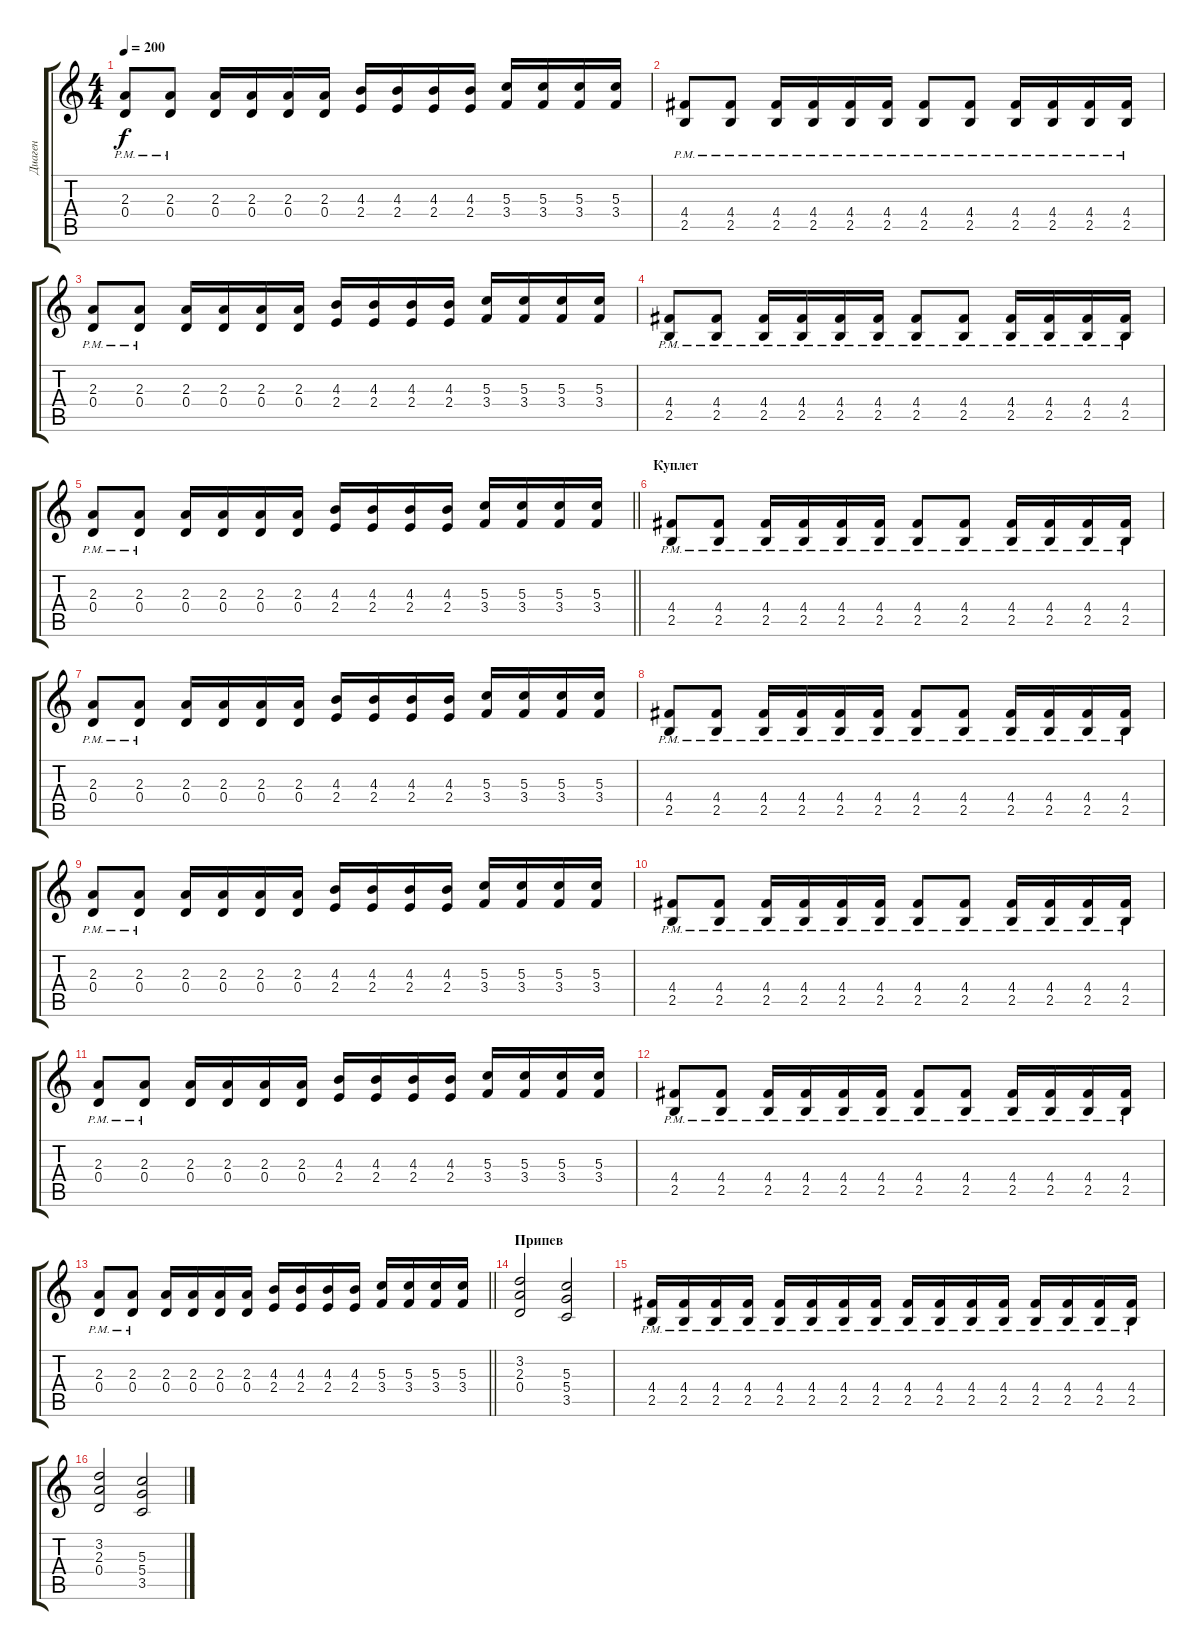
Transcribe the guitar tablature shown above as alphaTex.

\track ("Диаген" "Диаген") {instrument distortionguitar}
\staff {score tabs}
\tuning (E4 B3 G3 D3 A2 E2) {hide}
\ts (4 4)
\tempo 200
\clef g2
\ks c
(2.3{pm} 0.4{pm}).8{dy f} (2.3{pm} 0.4{pm}).8 (2.3 0.4).16 (2.3 0.4).16 (2.3 0.4).16 (2.3 0.4).16 (4.3 2.4).16 (4.3 2.4).16 (4.3 2.4).16 (4.3 2.4).16 (5.3 3.4).16 (5.3 3.4).16 (5.3 3.4).16 (5.3 3.4).16 |
(4.4{pm} 2.5{pm}).8 (4.4{pm} 2.5{pm}).8 (4.4{pm} 2.5{pm}).16 (4.4{pm} 2.5{pm}).16 (4.4{pm} 2.5{pm}).16 (4.4{pm} 2.5{pm}).16 (4.4{pm} 2.5{pm}).8 (4.4{pm} 2.5{pm}).8 (4.4{pm} 2.5{pm}).16 (4.4{pm} 2.5{pm}).16 (4.4{pm} 2.5{pm}).16 (4.4{pm} 2.5{pm}).16 |
(2.3{pm} 0.4{pm}).8 (2.3{pm} 0.4{pm}).8 (2.3 0.4).16 (2.3 0.4).16 (2.3 0.4).16 (2.3 0.4).16 (4.3 2.4).16 (4.3 2.4).16 (4.3 2.4).16 (4.3 2.4).16 (5.3 3.4).16 (5.3 3.4).16 (5.3 3.4).16 (5.3 3.4).16 |
(4.4{pm} 2.5{pm}).8 (4.4{pm} 2.5{pm}).8 (4.4{pm} 2.5{pm}).16 (4.4{pm} 2.5{pm}).16 (4.4{pm} 2.5{pm}).16 (4.4{pm} 2.5{pm}).16 (4.4{pm} 2.5{pm}).8 (4.4{pm} 2.5{pm}).8 (4.4{pm} 2.5{pm}).16 (4.4{pm} 2.5{pm}).16 (4.4{pm} 2.5{pm}).16 (4.4{pm} 2.5{pm}).16 |
\barLineRight lightlight
(2.3{pm} 0.4{pm}).8 (2.3{pm} 0.4{pm}).8 (2.3 0.4).16 (2.3 0.4).16 (2.3 0.4).16 (2.3 0.4).16 (4.3 2.4).16 (4.3 2.4).16 (4.3 2.4).16 (4.3 2.4).16 (5.3 3.4).16 (5.3 3.4).16 (5.3 3.4).16 (5.3 3.4).16 |
\section ("" "Куплет")
(4.4{pm} 2.5{pm}).8 (4.4{pm} 2.5{pm}).8 (4.4{pm} 2.5{pm}).16 (4.4{pm} 2.5{pm}).16 (4.4{pm} 2.5{pm}).16 (4.4{pm} 2.5{pm}).16 (4.4{pm} 2.5{pm}).8 (4.4{pm} 2.5{pm}).8 (4.4{pm} 2.5{pm}).16 (4.4{pm} 2.5{pm}).16 (4.4{pm} 2.5{pm}).16 (4.4{pm} 2.5{pm}).16 |
(2.3{pm} 0.4{pm}).8 (2.3{pm} 0.4{pm}).8 (2.3 0.4).16 (2.3 0.4).16 (2.3 0.4).16 (2.3 0.4).16 (4.3 2.4).16 (4.3 2.4).16 (4.3 2.4).16 (4.3 2.4).16 (5.3 3.4).16 (5.3 3.4).16 (5.3 3.4).16 (5.3 3.4).16 |
(4.4{pm} 2.5{pm}).8 (4.4{pm} 2.5{pm}).8 (4.4{pm} 2.5{pm}).16 (4.4{pm} 2.5{pm}).16 (4.4{pm} 2.5{pm}).16 (4.4{pm} 2.5{pm}).16 (4.4{pm} 2.5{pm}).8 (4.4{pm} 2.5{pm}).8 (4.4{pm} 2.5{pm}).16 (4.4{pm} 2.5{pm}).16 (4.4{pm} 2.5{pm}).16 (4.4{pm} 2.5{pm}).16 |
(2.3{pm} 0.4{pm}).8 (2.3{pm} 0.4{pm}).8 (2.3 0.4).16 (2.3 0.4).16 (2.3 0.4).16 (2.3 0.4).16 (4.3 2.4).16 (4.3 2.4).16 (4.3 2.4).16 (4.3 2.4).16 (5.3 3.4).16 (5.3 3.4).16 (5.3 3.4).16 (5.3 3.4).16 |
(4.4{pm} 2.5{pm}).8 (4.4{pm} 2.5{pm}).8 (4.4{pm} 2.5{pm}).16 (4.4{pm} 2.5{pm}).16 (4.4{pm} 2.5{pm}).16 (4.4{pm} 2.5{pm}).16 (4.4{pm} 2.5{pm}).8 (4.4{pm} 2.5{pm}).8 (4.4{pm} 2.5{pm}).16 (4.4{pm} 2.5{pm}).16 (4.4{pm} 2.5{pm}).16 (4.4{pm} 2.5{pm}).16 |
(2.3{pm} 0.4{pm}).8 (2.3{pm} 0.4{pm}).8 (2.3 0.4).16 (2.3 0.4).16 (2.3 0.4).16 (2.3 0.4).16 (4.3 2.4).16 (4.3 2.4).16 (4.3 2.4).16 (4.3 2.4).16 (5.3 3.4).16 (5.3 3.4).16 (5.3 3.4).16 (5.3 3.4).16 |
(4.4{pm} 2.5{pm}).8 (4.4{pm} 2.5{pm}).8 (4.4{pm} 2.5{pm}).16 (4.4{pm} 2.5{pm}).16 (4.4{pm} 2.5{pm}).16 (4.4{pm} 2.5{pm}).16 (4.4{pm} 2.5{pm}).8 (4.4{pm} 2.5{pm}).8 (4.4{pm} 2.5{pm}).16 (4.4{pm} 2.5{pm}).16 (4.4{pm} 2.5{pm}).16 (4.4{pm} 2.5{pm}).16 |
\barLineRight lightlight
(2.3{pm} 0.4{pm}).8 (2.3{pm} 0.4{pm}).8 (2.3 0.4).16 (2.3 0.4).16 (2.3 0.4).16 (2.3 0.4).16 (4.3 2.4).16 (4.3 2.4).16 (4.3 2.4).16 (4.3 2.4).16 (5.3 3.4).16 (5.3 3.4).16 (5.3 3.4).16 (5.3 3.4).16 |
\section ("" "Припев")
(3.2 2.3 0.4).2 (5.3 5.4 3.5).2 |
(4.4{pm} 2.5{pm}).16 (4.4{pm} 2.5{pm}).16 (4.4{pm} 2.5{pm}).16 (4.4{pm} 2.5{pm}).16 (4.4{pm} 2.5{pm}).16 (4.4{pm} 2.5{pm}).16 (4.4{pm} 2.5{pm}).16 (4.4{pm} 2.5{pm}).16 (4.4{pm} 2.5{pm}).16 (4.4{pm} 2.5{pm}).16 (4.4{pm} 2.5{pm}).16 (4.4{pm} 2.5{pm}).16 (4.4{pm} 2.5{pm}).16 (4.4{pm} 2.5{pm}).16 (4.4{pm} 2.5{pm}).16 (4.4{pm} 2.5{pm}).16 |
(3.2 2.3 0.4).2 (5.3 5.4 3.5).2
